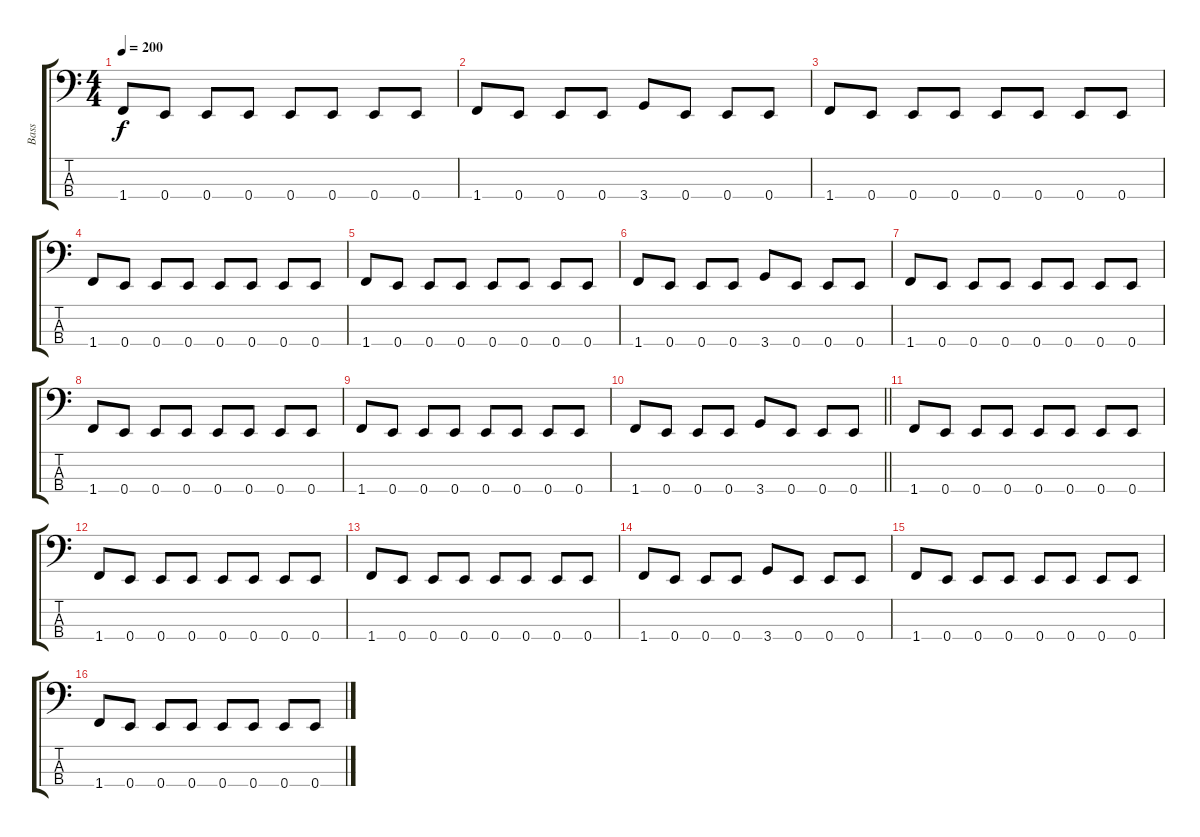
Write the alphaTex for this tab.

\track ("Bass" "Bass") {instrument electricbassfinger}
\staff {score tabs}
\tuning (G2 D2 A1 E1) {hide}
\ts (4 4)
\tempo 200
\clef f4
\ks c
1.4.8{dy f} 0.4.8 0.4.8 0.4.8 0.4.8 0.4.8 0.4.8 0.4.8 |
1.4.8 0.4.8 0.4.8 0.4.8 3.4.8 0.4.8 0.4.8 0.4.8 |
1.4.8 0.4.8 0.4.8 0.4.8 0.4.8 0.4.8 0.4.8 0.4.8 |
1.4.8 0.4.8 0.4.8 0.4.8 0.4.8 0.4.8 0.4.8 0.4.8 |
1.4.8 0.4.8 0.4.8 0.4.8 0.4.8 0.4.8 0.4.8 0.4.8 |
1.4.8 0.4.8 0.4.8 0.4.8 3.4.8 0.4.8 0.4.8 0.4.8 |
1.4.8 0.4.8 0.4.8 0.4.8 0.4.8 0.4.8 0.4.8 0.4.8 |
1.4.8 0.4.8 0.4.8 0.4.8 0.4.8 0.4.8 0.4.8 0.4.8 |
1.4.8 0.4.8 0.4.8 0.4.8 0.4.8 0.4.8 0.4.8 0.4.8 |
\barLineRight lightlight
1.4.8 0.4.8 0.4.8 0.4.8 3.4.8 0.4.8 0.4.8 0.4.8 |
1.4.8 0.4.8 0.4.8 0.4.8 0.4.8 0.4.8 0.4.8 0.4.8 |
1.4.8 0.4.8 0.4.8 0.4.8 0.4.8 0.4.8 0.4.8 0.4.8 |
1.4.8 0.4.8 0.4.8 0.4.8 0.4.8 0.4.8 0.4.8 0.4.8 |
1.4.8 0.4.8 0.4.8 0.4.8 3.4.8 0.4.8 0.4.8 0.4.8 |
1.4.8 0.4.8 0.4.8 0.4.8 0.4.8 0.4.8 0.4.8 0.4.8 |
1.4.8 0.4.8 0.4.8 0.4.8 0.4.8 0.4.8 0.4.8 0.4.8
